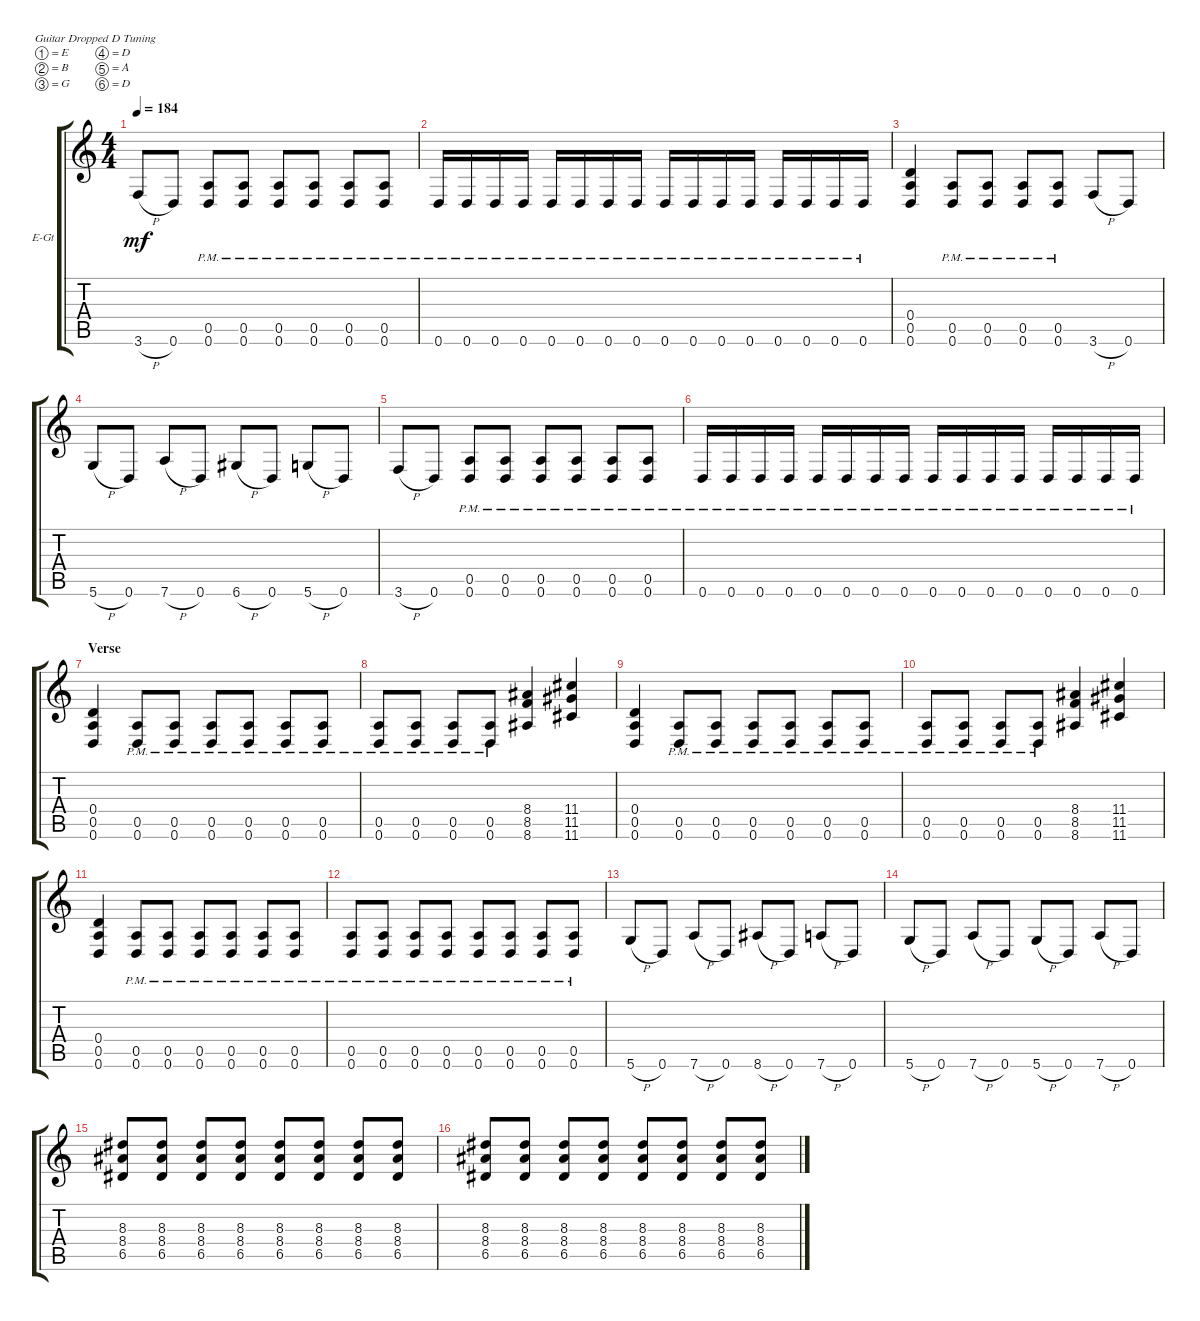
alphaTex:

\defaultSystemsLayout 4
\bracketExtendMode groupsimilarinstruments
\firstSystemTrackNameOrientation horizontal
\otherSystemsTrackNameOrientation horizontal
\track ("Synyster Gates (Rhythm)" "E-Gt") {instrument distortionguitar}
\staff {score tabs}
\tuning (E4 B3 G3 D3 A2 D2)
\ts (4 4)
\tempo 184
\clef g2
\ks c
3.6{h}.8{dy mf} 0.6.8 (0.6{pm} 0.5{pm}).8 (0.5{pm} 0.6{pm}).8 (0.6{pm} 0.5{pm}).8 (0.5{pm} 0.6{pm}).8 (0.6{pm} 0.5{pm}).8 (0.5{pm} 0.6{pm}).8 |
0.6{pm}.16 0.6{pm}.16 0.6{pm}.16 0.6{pm}.16 0.6{pm}.16 0.6{pm}.16 0.6{pm}.16 0.6{pm}.16 0.6{pm}.16 0.6{pm}.16 0.6{pm}.16 0.6{pm}.16 0.6{pm}.16 0.6{pm}.16 0.6{pm}.16 0.6{pm}.16 |
(0.6 0.5 0.4).4 (0.6{pm} 0.5{pm}).8 (0.5{pm} 0.6{pm}).8 (0.6{pm} 0.5{pm}).8 (0.5{pm} 0.6{pm}).8 3.6{h}.8 0.6.8 |
5.6{h}.8 0.6.8 7.6{h}.8 0.6.8 6.6{h}.8 0.6.8 5.6{h}.8 0.6.8 |
3.6{h}.8 0.6.8 (0.6{pm} 0.5{pm}).8 (0.5{pm} 0.6{pm}).8 (0.6{pm} 0.5{pm}).8 (0.5{pm} 0.6{pm}).8 (0.6{pm} 0.5{pm}).8 (0.5{pm} 0.6{pm}).8 |
0.6{pm}.16 0.6{pm}.16 0.6{pm}.16 0.6{pm}.16 0.6{pm}.16 0.6{pm}.16 0.6{pm}.16 0.6{pm}.16 0.6{pm}.16 0.6{pm}.16 0.6{pm}.16 0.6{pm}.16 0.6{pm}.16 0.6{pm}.16 0.6{pm}.16 0.6{pm}.16 |
\section ("" "Verse")
(0.6 0.5 0.4).4 (0.6{pm} 0.5{pm}).8 (0.5{pm} 0.6{pm}).8 (0.6{pm} 0.5{pm}).8 (0.5{pm} 0.6{pm}).8 (0.6{pm} 0.5{pm}).8 (0.5{pm} 0.6{pm}).8 |
(0.6{pm} 0.5{pm}).8 (0.5{pm} 0.6{pm}).8 (0.6{pm} 0.5{pm}).8 (0.5{pm} 0.6{pm}).8 (8.4 8.5 8.6).4 (11.6 11.5 11.4).4 |
(0.6 0.5 0.4).4 (0.6{pm} 0.5{pm}).8 (0.5{pm} 0.6{pm}).8 (0.6{pm} 0.5{pm}).8 (0.5{pm} 0.6{pm}).8 (0.6{pm} 0.5{pm}).8 (0.5{pm} 0.6{pm}).8 |
(0.6{pm} 0.5{pm}).8 (0.5{pm} 0.6{pm}).8 (0.6{pm} 0.5{pm}).8 (0.5{pm} 0.6{pm}).8 (8.4 8.5 8.6).4 (11.6 11.5 11.4).4 |
(0.6 0.5 0.4).4 (0.6{pm} 0.5{pm}).8 (0.5{pm} 0.6{pm}).8 (0.6{pm} 0.5{pm}).8 (0.5{pm} 0.6{pm}).8 (0.6{pm} 0.5{pm}).8 (0.5{pm} 0.6{pm}).8 |
(0.6{pm} 0.5{pm}).8 (0.5{pm} 0.6{pm}).8 (0.6{pm} 0.5{pm}).8 (0.5{pm} 0.6{pm}).8 (0.6{pm} 0.5{pm}).8 (0.5{pm} 0.6{pm}).8 (0.6{pm} 0.5{pm}).8 (0.5{pm} 0.6{pm}).8 |
5.6{h}.8 0.6.8 7.6{h}.8 0.6.8 8.6{h}.8 0.6.8 7.6{h}.8 0.6.8 |
5.6{h}.8 0.6.8 7.6{h}.8 0.6.8 5.6{h}.8 0.6.8 7.6{h}.8 0.6.8 |
(6.5 8.4 8.3).8 (8.3 8.4 6.5).8 (6.5 8.4 8.3).8 (8.3 8.4 6.5).8 (6.5 8.4 8.3).8 (8.3 8.4 6.5).8 (6.5 8.4 8.3).8 (8.3 8.4 6.5).8 |
(6.5 8.4 8.3).8 (8.3 8.4 6.5).8 (6.5 8.4 8.3).8 (8.3 8.4 6.5).8 (6.5 8.4 8.3).8 (8.3 8.4 6.5).8 (6.5 8.4 8.3).8 (8.3 8.4 6.5).8
